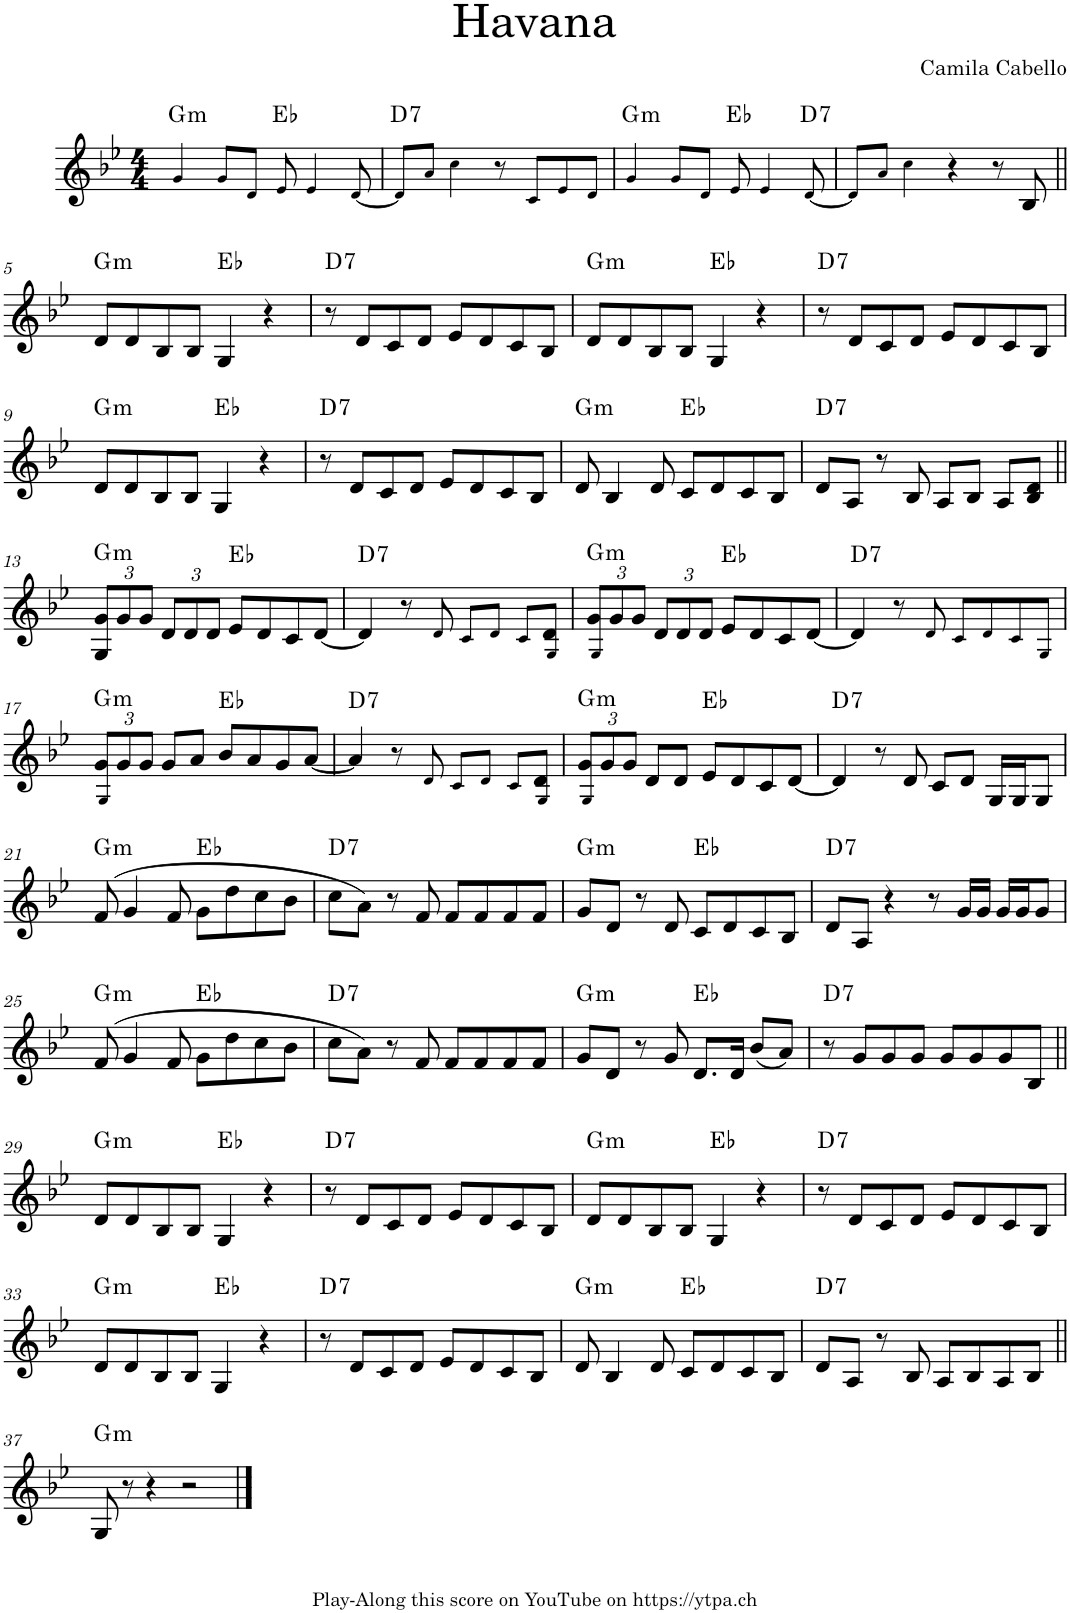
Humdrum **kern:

**kern	**harte
*part1	*part1
*staff1	*
*I"Piano	*
*I'Pno.	*
*clefG2	*
*k[b-e-]	*
*M4/4	*
=1	=1
!	!LO:H:kt=m
4g!/	G:min
8g!/L	.
8d!/J	.
8e-!/	Eb:maj
4e-!/	.
[8d!/	.
=2	=2
!	!LO:H:kt=7
8d!/L]	D:7
8a!/J	.
4cc!\	.
8r	.
8c!/L	.
8e-!/	.
8d!/J	.
=3	=3
!	!LO:H:kt=m
4g!/	G:min
8g!/L	.
8d!/J	.
8e-!/	Eb:maj
4e-!/	.
!	!LO:H:kt=7
[8d!/	D:7
=4	=4
8d!/L]	.
8a!/J	.
4cc!\	.
4r	.
8r	.
8B-/	.
!!LO:LB:g=z
=5||	=5||
!	!LO:H:kt=m
8d/L	G:min
8d/	.
8B-/	.
8B-/J	.
4G/	Eb:maj
4r	.
=6	=6
!	!LO:H:kt=7
8r	D:7
8d/L	.
8c/	.
8d/J	.
8e-/L	.
8d/	.
8c/	.
8B-/J	.
=7	=7
!	!LO:H:kt=m
8d/L	G:min
8d/	.
8B-/	.
8B-/J	.
4G/	Eb:maj
4r	.
=8	=8
!	!LO:H:kt=7
8r	D:7
8d/L	.
8c/	.
8d/J	.
8e-/L	.
8d/	.
8c/	.
8B-/J	.
!!LO:LB:g=z
=9	=9
!	!LO:H:kt=m
8d/L	G:min
8d/	.
8B-/	.
8B-/J	.
4G/	Eb:maj
4r	.
=10	=10
!	!LO:H:kt=7
8r	D:7
8d/L	.
8c/	.
8d/J	.
8e-/L	.
8d/	.
8c/	.
8B-/J	.
=11	=11
!	!LO:H:kt=m
8d/	G:min
4B-/	.
8d/	.
8c/L	Eb:maj
8d/	.
8c/	.
8B-/J	.
=12	=12
!	!LO:H:kt=7
8d/L	D:7
8A/J	.
8r	.
8B-/	.
8A/L	.
8B-/J	.
8A/L	.
8B-/ 8d/J	.
!!LO:LB:g=z
=13||	=13||
*Xbrackettup	*
!	!LO:H:kt=m
12G/ 12g/L	G:min
12g/	.
12g/J	.
12d/L	.
12d/	.
12d/J	.
8e-/L	Eb:maj
8d/	.
8c/	.
[8d/J	.
=14	=14
!	!LO:H:kt=7
4d/]	D:7
8r	.
8d!/	.
8c!/L	.
8d!/J	.
8c!/L	.
8G!/ 8d/J	.
=15	=15
!	!LO:H:kt=m
12G!/ 12g/L	G:min
12g/	.
12g/J	.
12d/L	.
12d/	.
12d/J	.
8e-/L	Eb:maj
8d/	.
8c/	.
[8d/J	.
=16	=16
!	!LO:H:kt=7
4d/]	D:7
8r	.
8d!/	.
8c!/L	.
8d!/	.
8c!/	.
8G!/J	.
!!LO:LB:g=z
=17	=17
!	!LO:H:kt=m
12G!/ 12g/L	G:min
12g/	.
12g/J	.
8g/L	.
8a/J	.
8b-/L	Eb:maj
8a/	.
8g/	.
[8a/J	.
=18	=18
!	!LO:H:kt=7
4a/]	D:7
8r	.
8d!/	.
8c!/L	.
8d!/J	.
8c!/L	.
8G!/ 8d/J	.
=19	=19
!	!LO:H:kt=m
12G!/ 12g/L	G:min
12g/	.
12g/J	.
8d/L	.
8d/J	.
8e-/L	Eb:maj
8d/	.
8c/	.
[8d/J	.
=20	=20
!	!LO:H:kt=7
4d/]	D:7
8r	.
8d/	.
8c/L	.
8d/J	.
16G/LL	.
16G/J	.
8G/J	.
!!LO:LB:g=z
=21	=21
!	!LO:H:kt=m
(8f/	G:min
4g/	.
8f/	.
8g\L	Eb:maj
8dd\	.
8cc\	.
8b-\J	.
=22	=22
!	!LO:H:kt=7
8cc\L	D:7
8a\J)	.
8r	.
8f/	.
8f/L	.
8f/	.
8f/	.
8f/J	.
=23	=23
!	!LO:H:kt=m
8g/L	G:min
8d/J	.
8r	.
8d/	.
8c/L	Eb:maj
8d/	.
8c/	.
8B-/J	.
=24	=24
!	!LO:H:kt=7
8d/L	D:7
8A/J	.
4r	.
8r	.
16g/LL	.
16g/JJ	.
16g/LL	.
16g/J	.
8g/J	.
!!LO:LB:g=z
=25	=25
!	!LO:H:kt=m
(8f/	G:min
4g/	.
8f/	.
8g\L	Eb:maj
8dd\	.
8cc\	.
8b-\J	.
=26	=26
!	!LO:H:kt=7
8cc\L	D:7
8a\J)	.
8r	.
8f/	.
8f/L	.
8f/	.
8f/	.
8f/J	.
=27	=27
!	!LO:H:kt=m
8g/L	G:min
8d/J	.
8r	.
8g/	.
8.d/L	Eb:maj
16d/Jk	.
(8b-/L	.
8a/J)	.
=28	=28
!	!LO:H:kt=7
8r	D:7
8g/L	.
8g/	.
8g/J	.
8g/L	.
8g/	.
8g/	.
8B-/J	.
!!LO:LB:g=z
=29||	=29||
!	!LO:H:kt=m
8d/L	G:min
8d/	.
8B-/	.
8B-/J	.
4G/	Eb:maj
4r	.
=30	=30
!	!LO:H:kt=7
8r	D:7
8d/L	.
8c/	.
8d/J	.
8e-/L	.
8d/	.
8c/	.
8B-/J	.
=31	=31
!	!LO:H:kt=m
8d/L	G:min
8d/	.
8B-/	.
8B-/J	.
4G/	Eb:maj
4r	.
=32	=32
!	!LO:H:kt=7
8r	D:7
8d/L	.
8c/	.
8d/J	.
8e-/L	.
8d/	.
8c/	.
8B-/J	.
!!LO:LB:g=z
=33	=33
!	!LO:H:kt=m
8d/L	G:min
8d/	.
8B-/	.
8B-/J	.
4G/	Eb:maj
4r	.
=34	=34
!	!LO:H:kt=7
8r	D:7
8d/L	.
8c/	.
8d/J	.
8e-/L	.
8d/	.
8c/	.
8B-/J	.
=35	=35
!	!LO:H:kt=m
8d/	G:min
4B-/	.
8d/	.
8c/L	Eb:maj
8d/	.
8c/	.
8B-/J	.
=36	=36
!	!LO:H:kt=7
8d/L	D:7
8A/J	.
8r	.
8B-/	.
8A/L	.
8B-/	.
8A/	.
8B-/J	.
!!LO:LB:g=z
=37||	=37||
!	!LO:H:kt=m
8G/	G:min
8r	.
4r	.
2r	.
==	==
*-	*-
